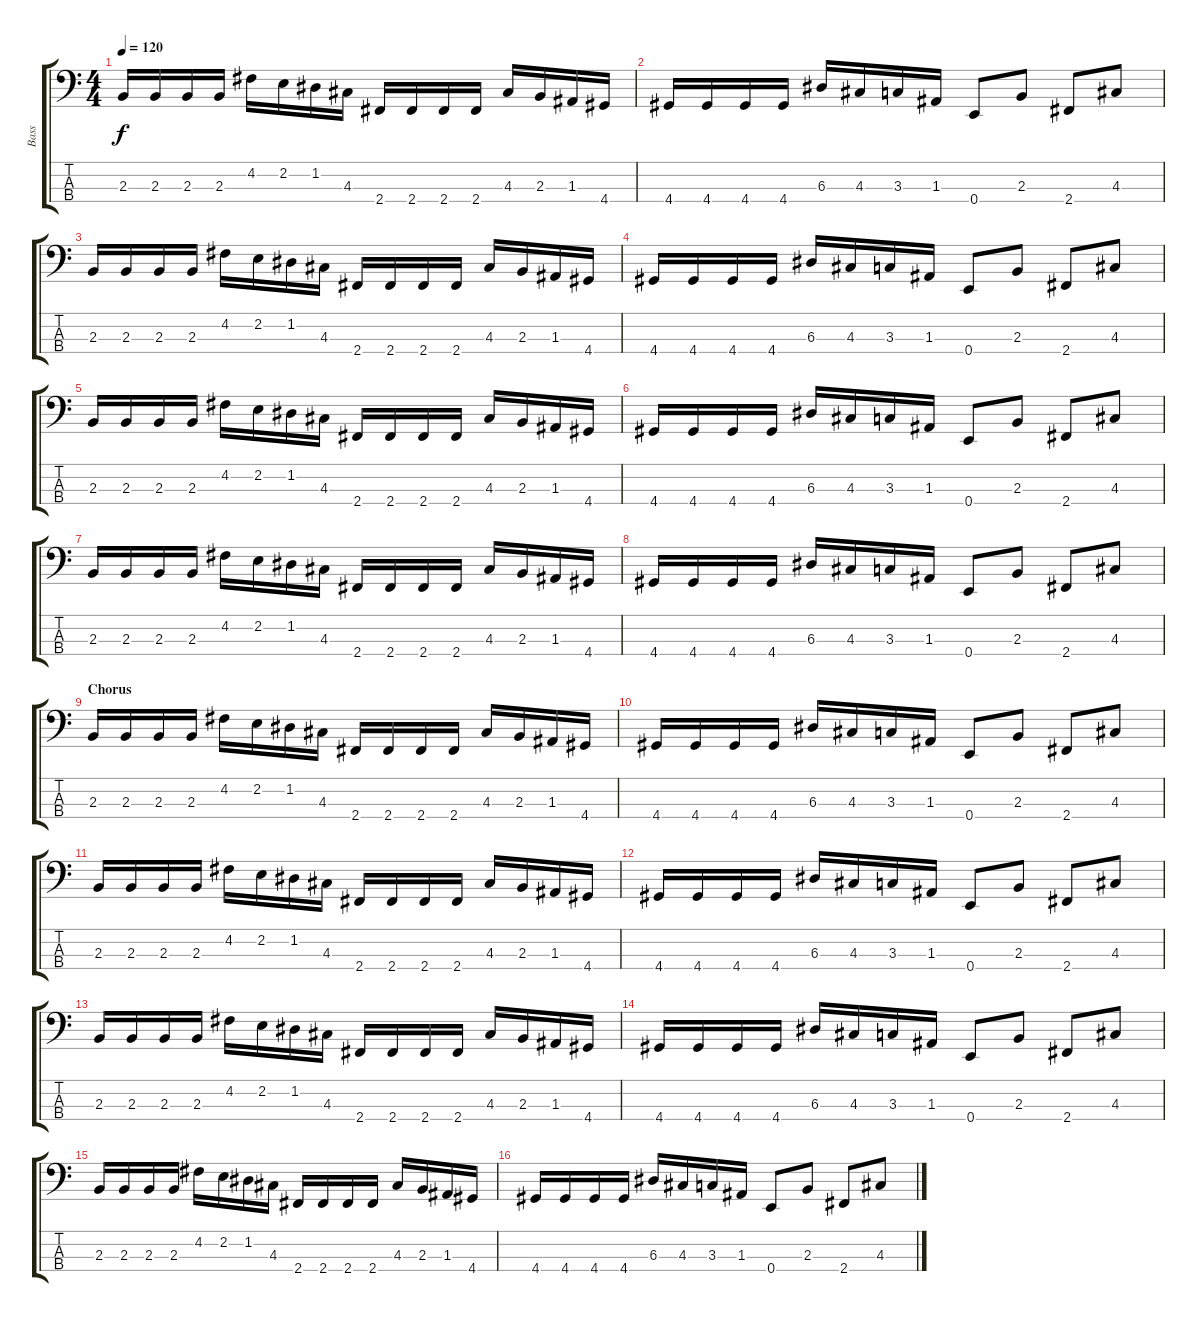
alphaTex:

\track ("Bass" "Bass") {instrument electricbasspick}
\staff {score tabs}
\tuning (G2 D2 A1 E1) {hide}
\ts (4 4)
\tempo 120
\clef f4
\ks c
2.3.16{dy f} 2.3.16 2.3.16 2.3.16 4.2.16 2.2.16 1.2.16 4.3.16 2.4.16 2.4.16 2.4.16 2.4.16 4.3.16 2.3.16 1.3.16 4.4.16 |
4.4.16 4.4.16 4.4.16 4.4.16 6.3.16 4.3.16 3.3.16 1.3.16 0.4.8 2.3.8 2.4.8 4.3.8 |
2.3.16 2.3.16 2.3.16 2.3.16 4.2.16 2.2.16 1.2.16 4.3.16 2.4.16 2.4.16 2.4.16 2.4.16 4.3.16 2.3.16 1.3.16 4.4.16 |
4.4.16 4.4.16 4.4.16 4.4.16 6.3.16 4.3.16 3.3.16 1.3.16 0.4.8 2.3.8 2.4.8 4.3.8 |
2.3.16 2.3.16 2.3.16 2.3.16 4.2.16 2.2.16 1.2.16 4.3.16 2.4.16 2.4.16 2.4.16 2.4.16 4.3.16 2.3.16 1.3.16 4.4.16 |
4.4.16 4.4.16 4.4.16 4.4.16 6.3.16 4.3.16 3.3.16 1.3.16 0.4.8 2.3.8 2.4.8 4.3.8 |
2.3.16 2.3.16 2.3.16 2.3.16 4.2.16 2.2.16 1.2.16 4.3.16 2.4.16 2.4.16 2.4.16 2.4.16 4.3.16 2.3.16 1.3.16 4.4.16 |
4.4.16 4.4.16 4.4.16 4.4.16 6.3.16 4.3.16 3.3.16 1.3.16 0.4.8 2.3.8 2.4.8 4.3.8 |
\section ("" "Chorus")
2.3.16 2.3.16 2.3.16 2.3.16 4.2.16 2.2.16 1.2.16 4.3.16 2.4.16 2.4.16 2.4.16 2.4.16 4.3.16 2.3.16 1.3.16 4.4.16 |
4.4.16 4.4.16 4.4.16 4.4.16 6.3.16 4.3.16 3.3.16 1.3.16 0.4.8 2.3.8 2.4.8 4.3.8 |
2.3.16 2.3.16 2.3.16 2.3.16 4.2.16 2.2.16 1.2.16 4.3.16 2.4.16 2.4.16 2.4.16 2.4.16 4.3.16 2.3.16 1.3.16 4.4.16 |
4.4.16 4.4.16 4.4.16 4.4.16 6.3.16 4.3.16 3.3.16 1.3.16 0.4.8 2.3.8 2.4.8 4.3.8 |
2.3.16 2.3.16 2.3.16 2.3.16 4.2.16 2.2.16 1.2.16 4.3.16 2.4.16 2.4.16 2.4.16 2.4.16 4.3.16 2.3.16 1.3.16 4.4.16 |
4.4.16 4.4.16 4.4.16 4.4.16 6.3.16 4.3.16 3.3.16 1.3.16 0.4.8 2.3.8 2.4.8 4.3.8 |
2.3.16 2.3.16 2.3.16 2.3.16 4.2.16 2.2.16 1.2.16 4.3.16 2.4.16 2.4.16 2.4.16 2.4.16 4.3.16 2.3.16 1.3.16 4.4.16 |
4.4.16 4.4.16 4.4.16 4.4.16 6.3.16 4.3.16 3.3.16 1.3.16 0.4.8 2.3.8 2.4.8 4.3.8
